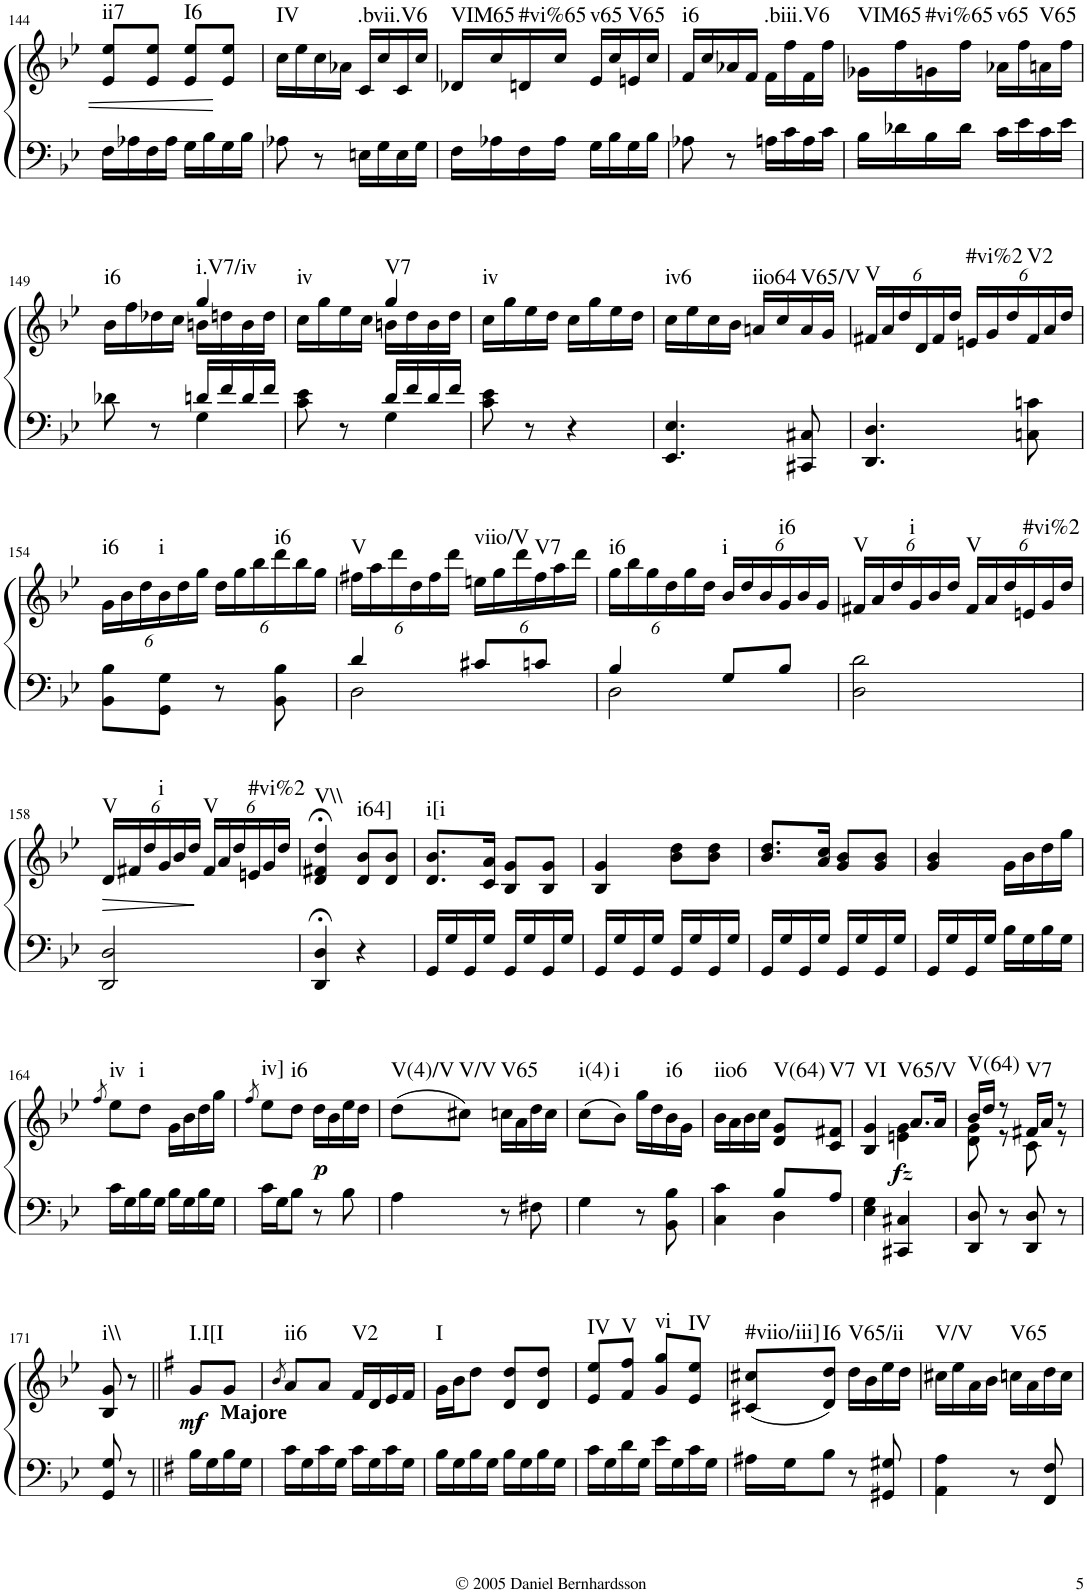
**kern	**kern	**dynam	**harte
*part1	*part1	*part1	*part1
*staff2	*staff1	*staff1/2	*
*I"Piano	*	*	*
*I'Pno.	*	*	*
!!LO:PB:g=z
*clefF4	*clefG2	*	*
*k[b-e-]	*k[b-e-]	*	*
*B-:	*B-:	*	*
*M2/4	*M2/4	*	*
=144	=144	=144	=144
!	!	!	!LO:H:kt=ii7
16F\LL	8e-/ 8ee-/L	.	N
16A-X\	.	.	.
16F\	8e-/ 8ee-/J	.	.
16A-\JJ	.	.	.
!	!	!	!LO:H:kt=I6
16G\LL	8e-/ 8ee-/L	.	N
16B-\	.	.	.
16G\	8e-/ 8ee-/J	.	.
16B-\JJ	.	.	.
=145	=145	=145	=145
!	!	!	!LO:H:kt=IV
8A-X\	16cc\LL	.	N
.	16ee-\	.	.
8r	16cc\	.	.
.	16a-X\JJ	.	.
!	!	!	!LO:H:kt=.bvii.V6
16En\LL	16c/LL	.	N
16G\	16cc/	.	.
16E\	16c/	.	.
16G\JJ	16cc/JJ	.	.
=146	=146	=146	=146
!	!	!	!LO:H:kt=VIM65
16F\LL	16d-X/LL	.	N
16A-X\	16cc/	.	.
!	!	!	!LO:H:kt=#vi%65
16F\	16dn/	.	N
16A-\JJ	16cc/JJ	.	.
!	!	!	!LO:H:kt=v65
16G\LL	16e-/LL	.	N
16B-\	16cc/	.	.
!	!	!	!LO:H:kt=V65
16G\	16en/	.	N
16B-\JJ	16cc/JJ	.	.
=147	=147	=147	=147
!	!	!	!LO:H:kt=i6
8A-X\	16f/LL	.	N
.	16cc/	.	.
8r	16a-X/	.	.
.	16f/JJ	.	.
!	!	!	!LO:H:kt=.biii.V6
16An\LL	16f\LL	.	N
16c\	16ff\	.	.
16A\	16f\	.	.
16c\JJ	16ff\JJ	.	.
=148	=148	=148	=148
!	!	!	!LO:H:kt=VIM65
16B-\LL	16g-X\LL	.	N
16d-X\	16ff\	.	.
!	!	!	!LO:H:kt=#vi%65
16B-\	16gn\	.	N
16d-\JJ	16ff\JJ	.	.
!	!	!	!LO:H:kt=v65
16c\LL	16a-X\LL	.	N
16e-\	16ff\	.	.
!	!	!	!LO:H:kt=V65
16c\	16an\	.	N
16e-\JJ	16ff\JJ	.	.
!!LO:LB:g=z
=149	=149	=149	=149
*^	*^	*	*
!	!	!	!	!	!LO:H:kt=i6
8d-X\	4ryy	16b-\LL	4ryy	.	N
.	.	16ff\	.	.	.
8r	.	16dd-X\	.	.	.
.	.	16cc\JJ	.	.	.
!	!	!	!	!	!LO:H:kt=i.V7/iv
16dn/LL	4G\	4gg/	16bn\LL	.	N
16f/	.	.	16ddn\	.	.
16d/	.	.	16b\	.	.
16f/JJ	.	.	16dd\JJ	.	.
=150	=150	=150	=150	=150	=150
!	!	!	!	!	!LO:H:kt=iv
8c\ 8e-\	4ryy	16cc\LL	4ryy	.	N
.	.	16gg\	.	.	.
8r	.	16ee-\	.	.	.
.	.	16cc\JJ	.	.	.
!	!	!	!	!	!LO:H:kt=V7
16d/LL	4G\	4gg/	16bn\LL	.	N
16f/	.	.	16dd\	.	.
16d/	.	.	16b\	.	.
16f/JJ	.	.	16dd\JJ	.	.
*v	*v	*	*	*	*
=151	=151	=151	=151	=151
!	!	!	!	!LO:H:kt=iv
*	*v	*v	*	*
8c\ 8e-\	16cc\LL	.	N
.	16gg\	.	.
8r	16ee-\	.	.
.	16dd\JJ	.	.
4r	16cc\LL	.	.
.	16gg\	.	.
.	16ee-\	.	.
.	16dd\JJ	.	.
=152	=152	=152	=152
!	!	!	!LO:H:kt=iv6
4.EE-/ 4.E-/	16cc\LL	.	N
.	16ee-\	.	.
.	16cc\	.	.
.	16b-\JJ	.	.
!	!	!	!LO:H:kt=iio64
.	16an/LL	.	N
.	16cc/	.	.
!	!	!	!LO:H:kt=V65/V
8CC#X/ 8C#X/	16a/	.	N
.	16g/JJ	.	.
=153	=153	=153	=153
*	*Xbrackettup	*	*
!	!	!	!LO:H:kt=V
4.DD/ 4.D/	24f#X/LL	.	N
.	24a/	.	.
.	24dd/	.	.
.	24d/	.	.
.	24f#/	.	.
.	24dd/JJ	.	.
!	!	!	!LO:H:kt=#vi%2
.	24en/LL	.	N
.	24g/	.	.
.	24dd/	.	.
!	!	!	!LO:H:kt=V2
8Cn\ 8cn\	24f#/	.	N
.	24a/	.	.
.	24dd/JJ	.	.
!!LO:LB:g=z
=154	=154	=154	=154
!	!	!	!LO:H:kt=i6
8BB-\ 8B-\L	24g\LL	.	N
.	24b-\	.	.
.	24dd\	.	.
!	!	!	!LO:H:kt=i
8GG\ 8G\J	24b-\	.	N
.	24dd\	.	.
.	24gg\JJ	.	.
8r	24dd\LL	.	.
.	24gg\	.	.
.	24bb-\	.	.
!	!	!	!LO:H:kt=i6
8BB-\ 8B-\	24ddd\	.	N
.	24bb-\	.	.
.	24gg\JJ	.	.
=155	=155	=155	=155
*^	*	*	*
!	!	!	!	!LO:H:kt=V
4d/	2D\	24ff#X\LL	.	N
.	.	24aa\	.	.
.	.	24ddd\	.	.
.	.	24dd\	.	.
.	.	24ff#\	.	.
.	.	24ddd\JJ	.	.
!	!	!	!	!LO:H:kt=viio/V
8c#X/L	.	24een\LL	.	N
.	.	24gg\	.	.
.	.	24ddd\	.	.
!	!	!	!	!LO:H:kt=V7
8cn/J	.	24ff#\	.	N
.	.	24aa\	.	.
.	.	24ddd\JJ	.	.
=156	=156	=156	=156	=156
!	!	!	!	!LO:H:kt=i6
4B-/	2D\	24gg\LL	.	N
.	.	24bb-\	.	.
.	.	24gg\	.	.
.	.	24dd\	.	.
.	.	24gg\	.	.
.	.	24dd\JJ	.	.
!	!	!	!	!LO:H:kt=i
8G/L	.	24b-/LL	.	N
.	.	24dd/	.	.
.	.	24b-/	.	.
!	!	!	!	!LO:H:kt=i6
8B-/J	.	24g/	.	N
.	.	24b-/	.	.
.	.	24g/JJ	.	.
*v	*v	*	*	*
=157	=157	=157	=157
!	!	!	!LO:H:kt=V
2D\ 2d\	24f#X/LL	.	N
.	24a/	.	.
.	24dd/	.	.
!	!	!	!LO:H:kt=i
.	24g/	.	N
.	24b-/	.	.
.	24dd/JJ	.	.
!	!	!	!LO:H:kt=V
.	24f#/LL	.	N
.	24a/	.	.
.	24dd/	.	.
!	!	!	!LO:H:kt=#vi%2
.	24en/	.	N
.	24g/	.	.
.	24dd/JJ	.	.
!!LO:LB:g=z
=158	=158	=158	=158
!	!	!LO:HP:b	!LO:H:kt=V
2DD/ 2D/	24d/LL	>	N
.	24f#X/	.	.
.	24dd/	.	.
!	!	!	!LO:H:kt=i
.	24g/	.	N
.	24b-/	.	.
.	24dd/JJ	.	.
!	!	!	!LO:H:kt=V
.	24f#/LL	]	N
.	24a/	.	.
.	24dd/	.	.
!	!	!	!LO:H:kt=#vi%2
.	24en/	.	N
.	24g/	.	.
.	24dd/JJ	.	.
=159	=159	=159	=159
!	!	!	!LO:H:kt=V\\
4DD/;< 4D/;<	4d/;< 4f#X/;< 4dd/;<	.	N
!	!	!	!LO:H:kt=i64]
4r	8d/ 8b-/L	.	N
.	8d/ 8b-/J	.	.
=160	=160	=160	=160
!	!	!	!LO:H:kt=i[i
16GG/LL	8.d/ 8.b-/L	.	N
16G/	.	.	.
16GG/	.	.	.
16G/JJ	16c/ 16a/Jk	.	.
16GG/LL	8B-/ 8g/L	.	.
16G/	.	.	.
16GG/	8B-/ 8g/J	.	.
16G/JJ	.	.	.
=161	=161	=161	=161
16GG/LL	4B-/ 4g/	.	.
16G/	.	.	.
16GG/	.	.	.
16G/JJ	.	.	.
16GG/LL	8b-\ 8dd\L	.	.
16G/	.	.	.
16GG/	8b-\ 8dd\J	.	.
16G/JJ	.	.	.
=162	=162	=162	=162
16GG/LL	8.b-/ 8.dd/L	.	.
16G/	.	.	.
16GG/	.	.	.
16G/JJ	16a/ 16cc/Jk	.	.
16GG/LL	8g/ 8b-/L	.	.
16G/	.	.	.
16GG/	8g/ 8b-/J	.	.
16G/JJ	.	.	.
=163	=163	=163	=163
16GG/LL	4g/ 4b-/	.	.
16G/	.	.	.
16GG/	.	.	.
16G/JJ	.	.	.
16B-\LL	16g\LL	.	.
16G\	16b-\	.	.
16B-\	16dd\	.	.
16G\JJ	16gg\JJ	.	.
!!LO:LB:g=z
=164	=164	=164	=164
.	8qff/	.	.
!	!	!	!LO:H:kt=iv
16c\LL	8ee-\L	.	N
16G\	.	.	.
!	!	!	!LO:H:kt=i
16B-\	8dd\J	.	N
16G\JJ	.	.	.
16B-\LL	16g\LL	.	.
16G\	16b-\	.	.
16B-\	16dd\	.	.
16G\JJ	16gg\JJ	.	.
=165	=165	=165	=165
.	8qff/	.	.
!	!	!	!LO:H:kt=iv]
16c\LL	8ee-\L	.	N
16G\J	.	.	.
!	!	!	!LO:H:kt=i6
8B-\J	8dd\J	.	N
!	!	!LO:DY:b	!
8r	16dd\LL	p	.
.	16b-\	.	.
8B-\	16ee-\	.	.
.	16dd\JJ	.	.
=166	=166	=166	=166
!	!	!	!LO:H:kt=V(4)/V
4A\	(8dd\L	.	N
!	!	!	!LO:H:kt=V/V
.	8cc#X\J)	.	N
!	!	!	!LO:H:kt=V65
8r	16ccn\LL	.	N
.	16a\	.	.
8F#X\	16dd\	.	.
.	16cc\JJ	.	.
=167	=167	=167	=167
!	!	!	!LO:H:kt=i(4)
4G\	(8cc\L	.	N
!	!	!	!LO:H:kt=i
.	8b-\J)	.	N
8r	16gg\LL	.	.
.	16dd\	.	.
!	!	!	!LO:H:kt=i6
8BB-\ 8B-\	16b-\	.	N
.	16g\JJ	.	.
=168	=168	=168	=168
*^	*	*	*
!	!	!	!	!LO:H:kt=iio6
4C\ 4c\	4ryy	16b-\LL	.	N
.	.	16a\	.	.
.	.	16b-\	.	.
.	.	16cc\JJ	.	.
!	!	!	!	!LO:H:kt=V(64)
8B-/L	4D\	8d/ 8g/L	.	N
!	!	!	!	!LO:H:kt=V7
8A/J	.	8c/ 8f#X/J	.	N
*v	*v	*	*	*
=169	=169	=169	=169
*	*^	*	*
!	!	!	!	!LO:H:kt=VI
4E-\ 4G\	4B-/ 4g/	4ryy	.	N
!	!	!	!LO:DY:b	!LO:H:kt=V65/V
4CC#X/ 4C#X/	8.a/L	4en\ 4g\	fz	N
.	16a/Jk	.	.	.
=170	=170	=170	=170	=170
!	!	!	!	!LO:H:kt=V(64)
8DD/ 8D/	16b-/LL	8d\ 8g\	.	N
.	16dd/JJ	.	.	.
8r	8r	8r	.	.
!	!	!	!	!LO:H:kt=V7
8DD/ 8D/	16f#X/LL	8c\	.	N
.	16a/JJ	.	.	.
8r	8r	8r	.	.
!!LO:LB:g=z
=171	=171	=171	=171	=171
!	!	!	!	!LO:H:kt=i\\
*	*v	*v	*	*
8GG/ 8G/	8B-/ 8g/	.	N
8r	8r	.	.
=172||	=172||	=172||	=172||
*k[f#]	*k[f#]	*	*
*G:	*G:	*	*
!	!LO:TX:b:B:t=Majore	!	!
!	!	!LO:DY:b	!LO:H:kt=I.I[I
16B\LL	8g/L	mf	N
16G\	.	.	.
16B\	8g/J	.	.
16G\JJ	.	.	.
=173	=173	=173	=173
.	8qb/	.	.
!	!	!	!LO:H:kt=ii6
16c\LL	8a/L	.	N
16G\	.	.	.
16c\	8a/J	.	.
16G\JJ	.	.	.
!	!	!	!LO:H:kt=V2
16c\LL	16f#/LL	.	N
16G\	16d/	.	.
16c\	16e/	.	.
16G\JJ	16f#/JJ	.	.
=174	=174	=174	=174
!	!	!	!LO:H:kt=I
16B\LL	16g\LL	.	N
16G\	16b\J	.	.
16B\	8dd\J	.	.
16G\JJ	.	.	.
16B\LL	8d/ 8dd/L	.	.
16G\	.	.	.
16B\	8d/ 8dd/J	.	.
16G\JJ	.	.	.
=175	=175	=175	=175
!	!	!	!LO:H:kt=IV
16c\LL	8e/ 8ee/L	.	N
16G\	.	.	.
!	!	!	!LO:H:kt=V
16d\	8f#/ 8ff#/J	.	N
16G\JJ	.	.	.
!	!	!	!LO:H:kt=vi
16e\LL	8g/ 8gg/L	.	N
16G\	.	.	.
!	!	!	!LO:H:kt=IV
16c\	8e/ 8ee/J	.	N
16G\JJ	.	.	.
=176	=176	=176	=176
!	!	!	!LO:H:kt=#viio/iii]
16A#X\LL	(8c#X/ 8cc#X/L	.	N
16G\J	.	.	.
!	!	!	!LO:H:kt=I6
8B\J	8d/ 8dd/J)	.	N
!	!	!	!LO:H:kt=V65/ii
8r	16dd\LL	.	N
.	16b\	.	.
8GG#X/ 8G#X/	16ee\	.	.
.	16dd\JJ	.	.
=177	=177	=177	=177
!	!	!	!LO:H:kt=V/V
4AA\ 4A\	16cc#X\LL	.	N
.	16ee\	.	.
.	16a\	.	.
.	16b\JJ	.	.
!	!	!	!LO:H:kt=V65
8r	16ccn\LL	.	N
.	16a\	.	.
8FF#/ 8F#/	16dd\	.	.
.	16cc\JJ	.	.
=	=	=	=
*-	*-	*-	*-
